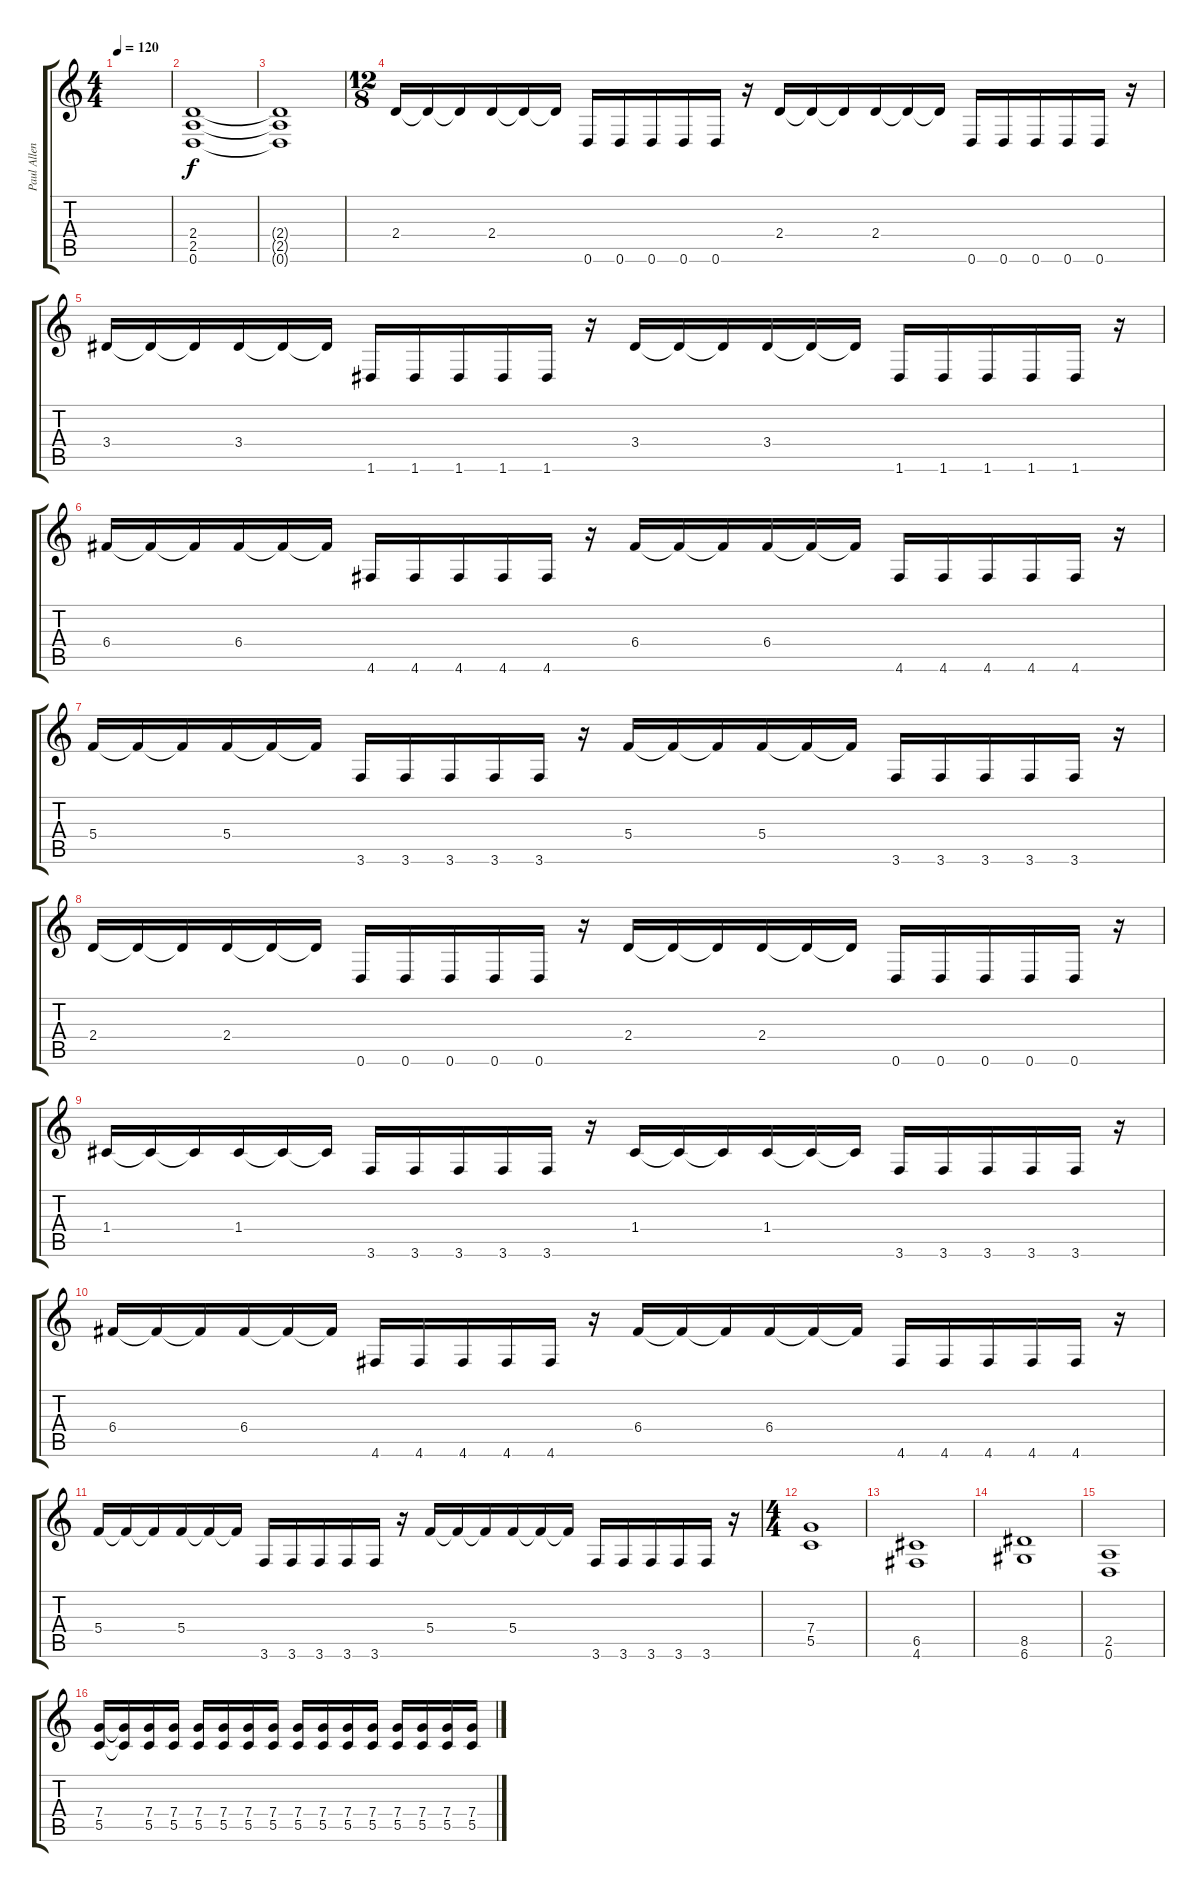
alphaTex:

\track ("Paul Allender" "Paul Allen") {instrument distortionguitar}
\staff {score tabs}
\tuning (D4 A3 F3 C3 G2 D2) {hide}
\ts (4 4)
\tempo 120
\clef g2
\ks c
|
(2.4 2.5 0.6).1 |
(2.4{t} 2.5{t} 0.6{t}).1 |
\ts (12 8)
2.4.16 2.4{t}.16 2.4{t}.16 2.4.16 2.4{t}.16 2.4{t}.16 0.6.16 0.6.16 0.6.16 0.6.16 0.6.16 r.16 2.4.16 2.4{t}.16 2.4{t}.16 2.4.16 2.4{t}.16 2.4{t}.16 0.6.16 0.6.16 0.6.16 0.6.16 0.6.16 r.16 |
3.4.16 3.4{t}.16 3.4{t}.16 3.4.16 3.4{t}.16 3.4{t}.16 1.6.16 1.6.16 1.6.16 1.6.16 1.6.16 r.16 3.4.16 3.4{t}.16 3.4{t}.16 3.4.16 3.4{t}.16 3.4{t}.16 1.6.16 1.6.16 1.6.16 1.6.16 1.6.16 r.16 |
6.4.16 6.4{t}.16 6.4{t}.16 6.4.16 6.4{t}.16 6.4{t}.16 4.6.16 4.6.16 4.6.16 4.6.16 4.6.16 r.16 6.4.16 6.4{t}.16 6.4{t}.16 6.4.16 6.4{t}.16 6.4{t}.16 4.6.16 4.6.16 4.6.16 4.6.16 4.6.16 r.16 |
5.4.16 5.4{t}.16 5.4{t}.16 5.4.16 5.4{t}.16 5.4{t}.16 3.6.16 3.6.16 3.6.16 3.6.16 3.6.16 r.16 5.4.16 5.4{t}.16 5.4{t}.16 5.4.16 5.4{t}.16 5.4{t}.16 3.6.16 3.6.16 3.6.16 3.6.16 3.6.16 r.16 |
2.4.16 2.4{t}.16 2.4{t}.16 2.4.16 2.4{t}.16 2.4{t}.16 0.6.16 0.6.16 0.6.16 0.6.16 0.6.16 r.16 2.4.16 2.4{t}.16 2.4{t}.16 2.4.16 2.4{t}.16 2.4{t}.16 0.6.16 0.6.16 0.6.16 0.6.16 0.6.16 r.16 |
1.4.16 1.4{t}.16 1.4{t}.16 1.4.16 1.4{t}.16 1.4{t}.16 3.6.16 3.6.16 3.6.16 3.6.16 3.6.16 r.16 1.4.16 1.4{t}.16 1.4{t}.16 1.4.16 1.4{t}.16 1.4{t}.16 3.6.16 3.6.16 3.6.16 3.6.16 3.6.16 r.16 |
6.4.16 6.4{t}.16 6.4{t}.16 6.4.16 6.4{t}.16 6.4{t}.16 4.6.16 4.6.16 4.6.16 4.6.16 4.6.16 r.16 6.4.16 6.4{t}.16 6.4{t}.16 6.4.16 6.4{t}.16 6.4{t}.16 4.6.16 4.6.16 4.6.16 4.6.16 4.6.16 r.16 |
5.4.16 5.4{t}.16 5.4{t}.16 5.4.16 5.4{t}.16 5.4{t}.16 3.6.16 3.6.16 3.6.16 3.6.16 3.6.16 r.16 5.4.16 5.4{t}.16 5.4{t}.16 5.4.16 5.4{t}.16 5.4{t}.16 3.6.16 3.6.16 3.6.16 3.6.16 3.6.16 r.16 |
\ts (4 4)
(7.4 5.5).1 |
(6.5 4.6).1 |
(8.5 6.6).1 |
(2.5 0.6).1 |
(7.4 5.5).16 (7.4{t} 5.5{t}).16 (7.4 5.5).16 (7.4 5.5).16 (7.4 5.5).16 (7.4 5.5).16 (7.4 5.5).16 (7.4 5.5).16 (7.4 5.5).16 (7.4 5.5).16 (7.4 5.5).16 (7.4 5.5).16 (7.4 5.5).16 (7.4 5.5).16 (7.4 5.5).16 (7.4 5.5).16
